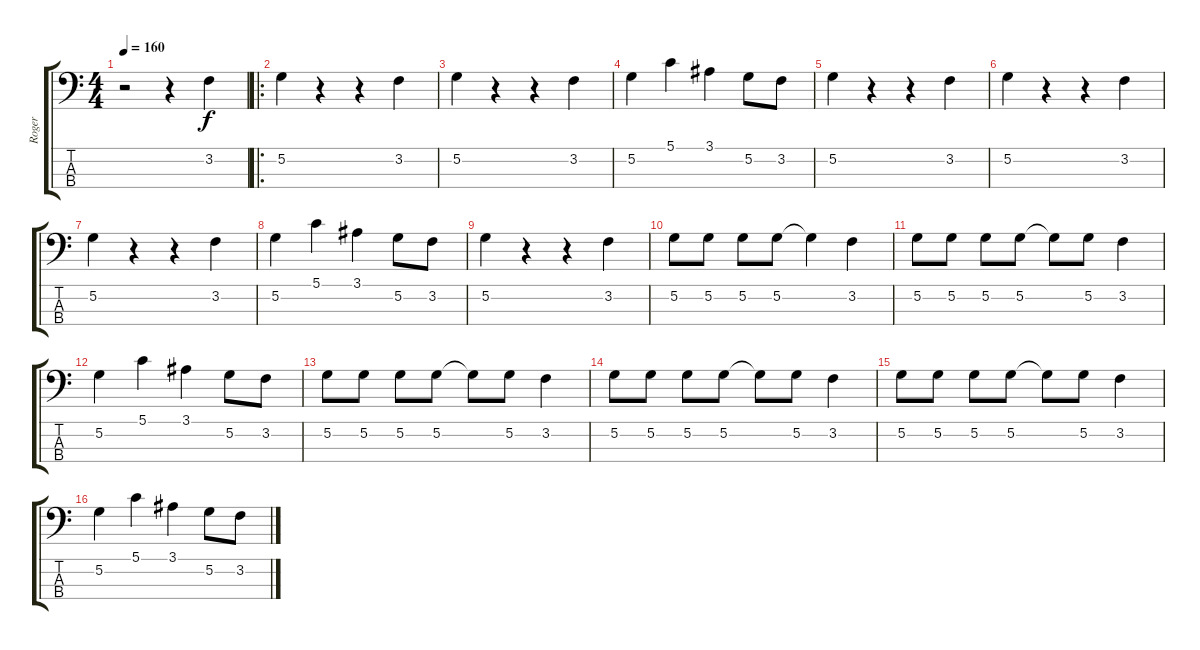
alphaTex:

\track ("Roger" "Roger") {instrument electricbasspick}
\staff {score tabs}
\tuning (G2 D2 A1 E1) {hide}
\ts (4 4)
\tempo 160
\clef f4
\ks c
r.2{dy f instrument electricbasspick} r.4 3.2.4 |
\ro
5.2.4 r.4 r.4 3.2.4 |
5.2.4 r.4 r.4 3.2.4 |
5.2.4 5.1.4 3.1.4 5.2.8 3.2.8 |
5.2.4 r.4 r.4 3.2.4 |
5.2.4 r.4 r.4 3.2.4 |
5.2.4 r.4 r.4 3.2.4 |
5.2.4 5.1.4 3.1.4 5.2.8 3.2.8 |
5.2.4 r.4 r.4 3.2.4 |
5.2.8 5.2.8 5.2.8 5.2.8 5.2{t}.4 3.2.4 |
5.2.8 5.2.8 5.2.8 5.2.8 5.2{t}.8 5.2.8 3.2.4 |
5.2.4 5.1.4 3.1.4 5.2.8 3.2.8 |
5.2.8 5.2.8 5.2.8 5.2.8 5.2{t}.8 5.2.8 3.2.4 |
5.2.8 5.2.8 5.2.8 5.2.8 5.2{t}.8 5.2.8 3.2.4 |
5.2.8 5.2.8 5.2.8 5.2.8 5.2{t}.8 5.2.8 3.2.4 |
5.2.4 5.1.4 3.1.4 5.2.8 3.2.8
